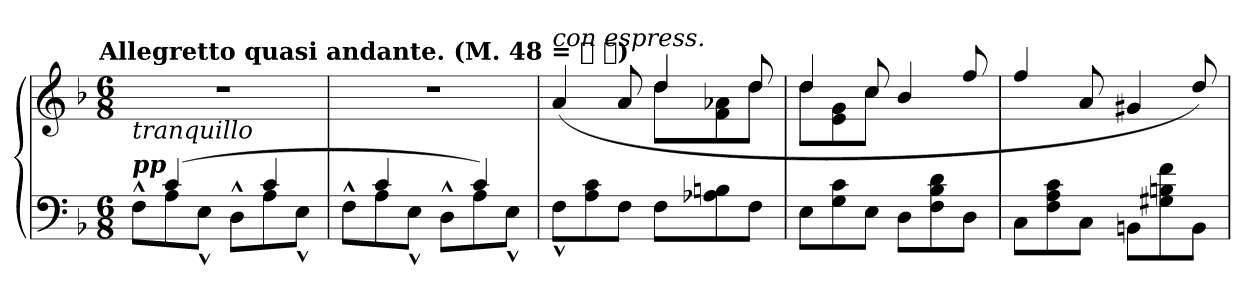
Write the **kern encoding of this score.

**kern	**kern
*part1	*part1
*staff2	*staff1
*clefF4	*clefG2
*k[b-]	*k[b-]
!!LO:TX:omd:t=Allegretto quasi andante. (M. 48 = 𝅘𝅥 𝅭)
*M6/8	*M6/8
*MM108	*MM108
=1	=1
*^	*
!	!	!LO:TX:b:i:t=tranquillo
!LO:TX:a:Bi:t=pp	!	!
8ryy	8F^^\L	2.r
(>4c/	8A\	.
.	8E^^\J	.
8ryy	8D^^\L	.
4c/	8A\	.
.	8E^^\J	.
=2	=2	=2
8ryy	8F^^\L	2.r
4c/	8A\	.
.	8E^^\J	.
8ryy	8D^^\L	.
4c/)	8A\	.
.	8E^^\J	.
=3	=3	=3
*	*	*^
!	!	!LO:TX:a:i:t=con espress.	!
2.ryy	8F^^\L	(>4a/	4.ryy
.	8A\ 8c\	.	.
.	8F\J	8a/	.
.	8F\L	4dd/	8dd\L
.	8A-X\ 8Bn\	.	8f\ 8a-X\
.	8F\J	8dd/	8dd\J
*v	*v	*	*
=4	=4	=4
8E\L	4dd/	8dd\L
8G\ 8c\	.	8e\ 8g\
8E\J	8cc/	8cc\J
8D\L	4b-/	4.ryy
8F\ 8B-\ 8d\	.	.
8D\J	8ff/	.
=5	=5	=5
8C\L	4ff/	2.ryy
8F\ 8A\ 8c\	.	.
8C\J	8a/	.
8BBn\L	4g#X/	.
8G#X\ 8Bn\ 8f\	.	.
8BB\J	8dd/)	.
*	*v	*v
=	=
*-	*-
